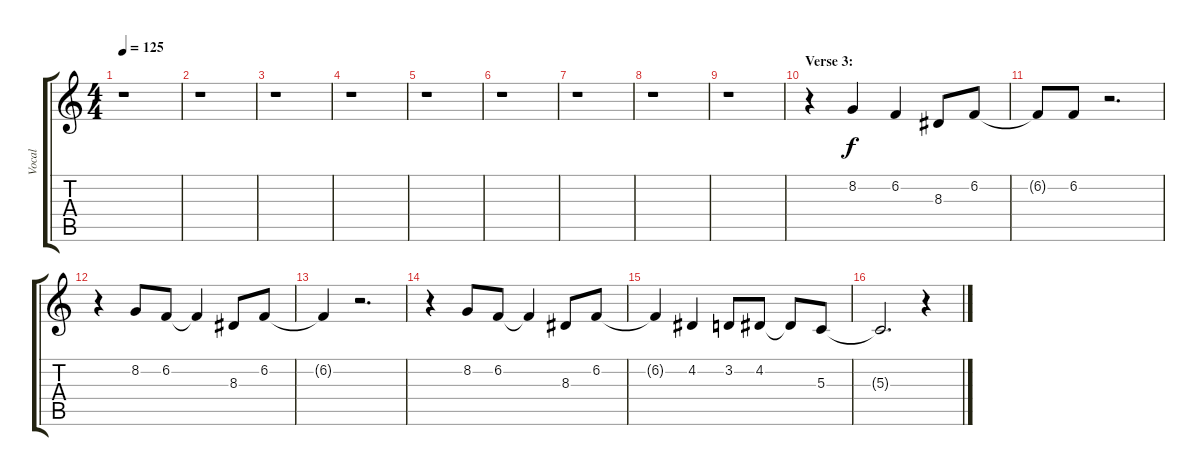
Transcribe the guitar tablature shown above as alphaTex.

\track ("Vocal" "Vocal") {instrument oboe}
\staff {score tabs}
\tuning (E4 B3 G3 D3 A2 E2) {hide}
\ts (4 4)
\tempo 125
\clef g2
\ks c
r.1{dy f} |
r.1 |
r.1 |
r.1 |
r.1 |
r.1 |
r.1 |
r.1 |
r.1 |
\section ("" "Verse 3:")
r.4 8.2.4 6.2.4 8.3.8 6.2.8 |
6.2{t}.8 6.2.8 r.2{d} |
r.4 8.2.8 6.2.8 6.2{t}.4 8.3.8 6.2.8 |
6.2{t}.4 r.2{d} |
r.4 8.2.8 6.2.8 6.2{t}.4 8.3.8 6.2.8 |
6.2{t}.4 4.2.4 3.2.8 4.2.8 4.2{t}.8 5.3.8 |
5.3{t}.2{d} r.4
